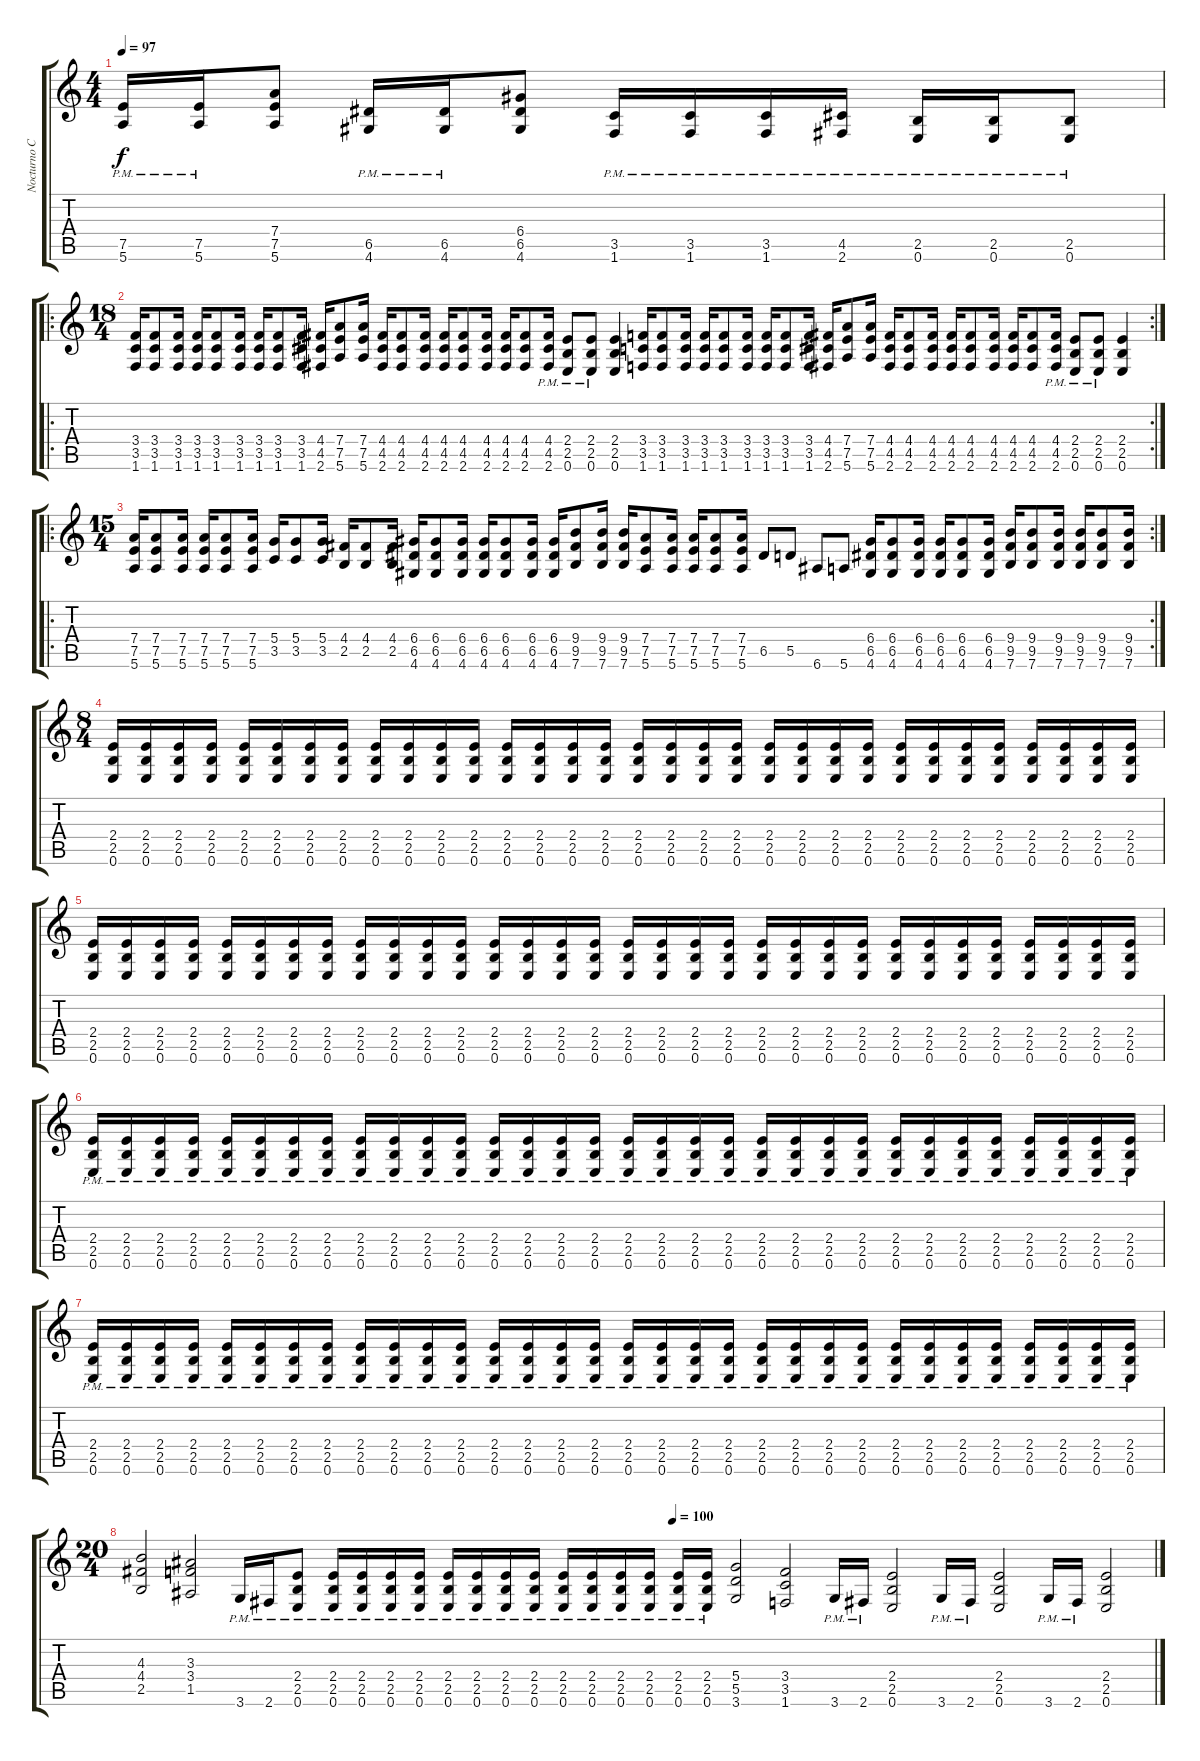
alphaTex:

\track ("Nocturno Culto" "Nocturno C") {instrument distortionguitar}
\staff {score tabs}
\tuning (E4 B3 G3 D3 A2 E2) {hide}
\ts (4 4)
\tempo 97
\clef g2
\ks c
(7.5 5.6{pm}).16{dy f} (7.5 5.6{pm}).16 (7.4 7.5 5.6).8 (6.5 4.6{pm}).16 (6.5 4.6{pm}).16 (6.4 6.5 4.6).8 (3.5 1.6{pm}).16 (3.5 1.6{pm}).16 (3.5 1.6{pm}).16 (4.5 2.6{pm}).16 (2.5 0.6{pm}).16 (2.5 0.6{pm}).16 (2.5 0.6{pm}).8 |
\ro
\rc 2
\ts (18 4)
(3.4 3.5 1.6).16 (3.4 3.5 1.6).8 (3.4 3.5 1.6).16 (3.4 3.5 1.6).16 (3.4 3.5 1.6).8 (3.4 3.5 1.6).16 (3.4 3.5 1.6).16 (3.4 3.5 1.6).8 (3.4 3.5 1.6).16 (4.4 4.5 2.6).16 (7.4 7.5 5.6).8 (7.4 7.5 5.6).16 (4.4 4.5 2.6).16 (4.4 4.5 2.6).8 (4.4 4.5 2.6).16 (4.4 4.5 2.6).16 (4.4 4.5 2.6).8 (4.4 4.5 2.6).16 (4.4 4.5 2.6).16 (4.4 4.5 2.6).8 (4.4{pm} 4.5 2.6).16 (2.4{pm} 2.5 0.6).8 (2.4{pm} 2.5 0.6).8 (2.4 2.5 0.6).4 (3.4 3.5 1.6).16 (3.4 3.5 1.6).8 (3.4 3.5 1.6).16 (3.4 3.5 1.6).16 (3.4 3.5 1.6).8 (3.4 3.5 1.6).16 (3.4 3.5 1.6).16 (3.4 3.5 1.6).8 (3.4 3.5 1.6).16 (4.4 4.5 2.6).16 (7.4 7.5 5.6).8 (7.4 7.5 5.6).16 (4.4 4.5 2.6).16 (4.4 4.5 2.6).8 (4.4 4.5 2.6).16 (4.4 4.5 2.6).16 (4.4 4.5 2.6).8 (4.4 4.5 2.6).16 (4.4 4.5 2.6).16 (4.4 4.5 2.6).8 (4.4{pm} 4.5 2.6).16 (2.4{pm} 2.5 0.6).8 (2.4{pm} 2.5 0.6).8 (2.4 2.5 0.6).4 |
\ro
\rc 2
\ts (15 4)
(7.4 7.5 5.6).16 (7.4 7.5 5.6).8 (7.4 7.5 5.6).16 (7.4 7.5 5.6).16 (7.4 7.5 5.6).8 (7.4 7.5 5.6).16 (5.4 3.5).16 (5.4 3.5).8 (5.4 3.5).16 (4.4 2.5).16 (4.4 2.5).8 (4.4 2.5).16 (6.4 6.5 4.6).16 (6.4 6.5 4.6).8 (6.4 6.5 4.6).16 (6.4 6.5 4.6).16 (6.4 6.5 4.6).8 (6.4 6.5 4.6).16 (6.4 6.5 4.6).16 (9.4 9.5 7.6).8 (9.4 9.5 7.6).16 (9.4 9.5 7.6).16 (7.4 7.5 5.6).8 (7.4 7.5 5.6).16 (7.4 7.5 5.6).16 (7.4 7.5 5.6).8 (7.4 7.5 5.6).16 6.5.8 5.5.8 6.6.8 5.6.8 (6.4 6.5 4.6).16 (6.4 6.5 4.6).8 (6.4 6.5 4.6).16 (6.4 6.5 4.6).16 (6.4 6.5 4.6).8 (6.4 6.5 4.6).16 (9.4 9.5 7.6).16 (9.4 9.5 7.6).8 (9.4 9.5 7.6).16 (9.4 9.5 7.6).16 (9.4 9.5 7.6).8 (9.4 9.5 7.6).16 |
\ts (8 4)
(2.4 2.5 0.6).16{volume 5 instrument distortionguitar} (2.4 2.5 0.6).16 (2.4 2.5 0.6).16 (2.4 2.5 0.6).16 (2.4 2.5 0.6).16{volume 6} (2.4 2.5 0.6).16 (2.4 2.5 0.6).16 (2.4 2.5 0.6).16 (2.4 2.5 0.6).16{volume 7} (2.4 2.5 0.6).16 (2.4 2.5 0.6).16 (2.4 2.5 0.6).16 (2.4 2.5 0.6).16{volume 9} (2.4 2.5 0.6).16 (2.4 2.5 0.6).16 (2.4 2.5 0.6).16 (2.4 2.5 0.6).16{volume 11} (2.4 2.5 0.6).16 (2.4 2.5 0.6).16 (2.4 2.5 0.6).16 (2.4 2.5 0.6).16{volume 16} (2.4 2.5 0.6).16 (2.4 2.5 0.6).16 (2.4 2.5 0.6).16 (2.4 2.5 0.6).16 (2.4 2.5 0.6).16 (2.4 2.5 0.6).16 (2.4 2.5 0.6).16 (2.4 2.5 0.6).16 (2.4 2.5 0.6).16 (2.4 2.5 0.6).16 (2.4 2.5 0.6).16 |
(2.4 2.5 0.6).16 (2.4 2.5 0.6).16 (2.4 2.5 0.6).16 (2.4 2.5 0.6).16 (2.4 2.5 0.6).16 (2.4 2.5 0.6).16 (2.4 2.5 0.6).16 (2.4 2.5 0.6).16 (2.4 2.5 0.6).16 (2.4 2.5 0.6).16 (2.4 2.5 0.6).16 (2.4 2.5 0.6).16 (2.4 2.5 0.6).16 (2.4 2.5 0.6).16 (2.4 2.5 0.6).16 (2.4 2.5 0.6).16 (2.4 2.5 0.6).16 (2.4 2.5 0.6).16 (2.4 2.5 0.6).16 (2.4 2.5 0.6).16 (2.4 2.5 0.6).16 (2.4 2.5 0.6).16 (2.4 2.5 0.6).16 (2.4 2.5 0.6).16 (2.4 2.5 0.6).16 (2.4 2.5 0.6).16 (2.4 2.5 0.6).16 (2.4 2.5 0.6).16 (2.4 2.5 0.6).16 (2.4 2.5 0.6).16 (2.4 2.5 0.6).16 (2.4 2.5 0.6).16 |
(2.4 2.5 0.6{pm}).16 (2.4 2.5 0.6{pm}).16 (2.4 2.5 0.6{pm}).16 (2.4 2.5 0.6{pm}).16 (2.4 2.5 0.6{pm}).16 (2.4 2.5 0.6{pm}).16 (2.4 2.5 0.6{pm}).16 (2.4 2.5 0.6{pm}).16 (2.4 2.5 0.6{pm}).16 (2.4 2.5 0.6{pm}).16 (2.4 2.5 0.6{pm}).16 (2.4 2.5 0.6{pm}).16 (2.4 2.5 0.6{pm}).16 (2.4 2.5 0.6{pm}).16 (2.4 2.5 0.6{pm}).16 (2.4 2.5 0.6{pm}).16 (2.4 2.5 0.6{pm}).16 (2.4 2.5 0.6{pm}).16 (2.4 2.5 0.6{pm}).16 (2.4 2.5 0.6{pm}).16 (2.4 2.5 0.6{pm}).16 (2.4 2.5 0.6{pm}).16 (2.4 2.5 0.6{pm}).16 (2.4 2.5 0.6{pm}).16 (2.4 2.5 0.6{pm}).16 (2.4 2.5 0.6{pm}).16 (2.4 2.5 0.6{pm}).16 (2.4 2.5 0.6{pm}).16 (2.4 2.5 0.6{pm}).16 (2.4 2.5 0.6{pm}).16 (2.4 2.5 0.6{pm}).16 (2.4 2.5 0.6{pm}).16 |
(2.4 2.5 0.6{pm}).16 (2.4 2.5 0.6{pm}).16 (2.4 2.5 0.6{pm}).16 (2.4 2.5 0.6{pm}).16 (2.4 2.5 0.6{pm}).16 (2.4 2.5 0.6{pm}).16 (2.4 2.5 0.6{pm}).16 (2.4 2.5 0.6{pm}).16 (2.4 2.5 0.6{pm}).16 (2.4 2.5 0.6{pm}).16 (2.4 2.5 0.6{pm}).16 (2.4 2.5 0.6{pm}).16 (2.4 2.5 0.6{pm}).16 (2.4 2.5 0.6{pm}).16 (2.4 2.5 0.6{pm}).16 (2.4 2.5 0.6{pm}).16 (2.4 2.5 0.6{pm}).16 (2.4 2.5 0.6{pm}).16 (2.4 2.5 0.6{pm}).16 (2.4 2.5 0.6{pm}).16 (2.4 2.5 0.6{pm}).16 (2.4 2.5 0.6{pm}).16 (2.4 2.5 0.6{pm}).16 (2.4 2.5 0.6{pm}).16 (2.4 2.5 0.6{pm}).16 (2.4 2.5 0.6{pm}).16 (2.4 2.5 0.6{pm}).16 (2.4 2.5 0.6{pm}).16 (2.4 2.5 0.6{pm}).16 (2.4 2.5 0.6{pm}).16 (2.4 2.5 0.6{pm}).16 (2.4 2.5 0.6{pm}).16 |
\ts (20 4)
\tempo (100 0.525)
(4.3 4.4 2.5).2{volume 16} (3.3 3.4 1.5).2 3.6{pm}.16 2.6{pm}.16 (2.4 2.5 0.6{pm}).8 (2.4 2.5 0.6{pm}).16 (2.4 2.5 0.6{pm}).16 (2.4 2.5 0.6{pm}).16 (2.4 2.5 0.6{pm}).16 (2.4 2.5 0.6{pm}).16 (2.4 2.5 0.6{pm}).16 (2.4 2.5 0.6{pm}).16 (2.4 2.5 0.6{pm}).16 (2.4 2.5 0.6{pm}).16 (2.4 2.5 0.6{pm}).16 (2.4 2.5 0.6{pm}).16 (2.4 2.5 0.6{pm}).16 (2.4 2.5 0.6{pm}).16 (2.4 2.5 0.6{pm}).16 (5.4 5.5 3.6).2 (3.4 3.5 1.6).2 3.6{pm}.16 2.6{pm}.16 (2.4 2.5 0.6).2 3.6{pm}.16 2.6{pm}.16 (2.4 2.5 0.6).2 3.6{pm}.16 2.6{pm}.16 (2.4 2.5 0.6).2
